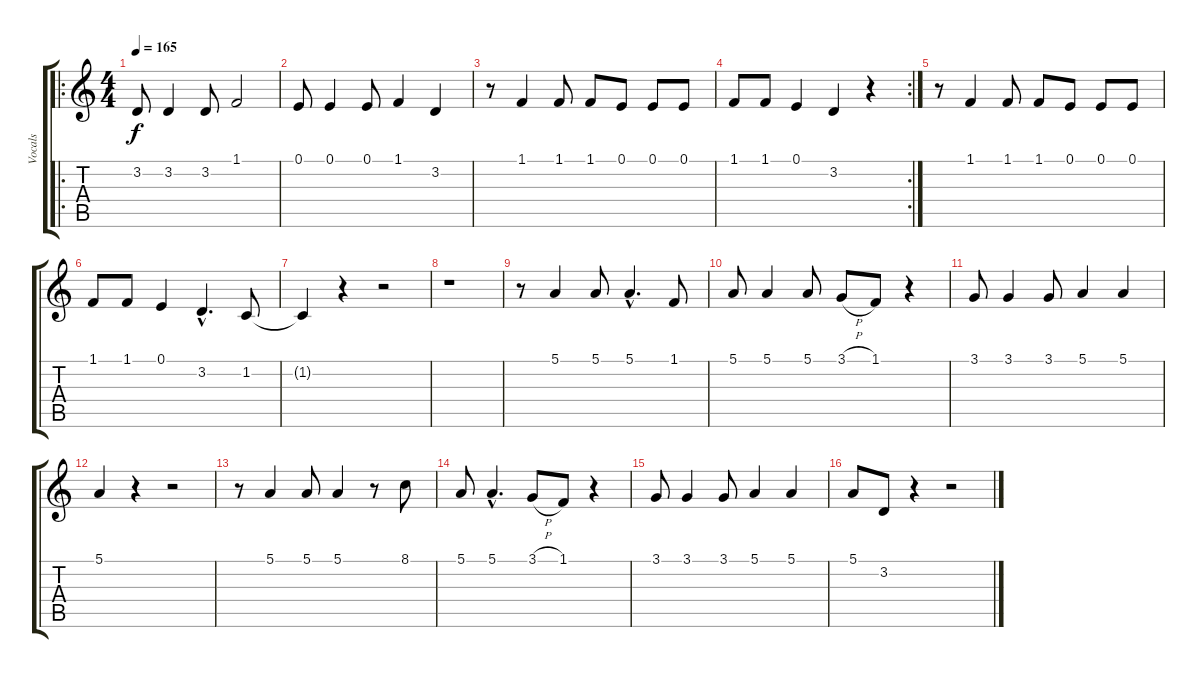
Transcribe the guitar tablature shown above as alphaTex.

\track ("Vocals" "Vocals") {instrument trumpet}
\staff {score tabs}
\tuning (E4 B3 G3 D3 A2 E2) {hide}
\ro
\ts (4 4)
\tempo 165
\clef g2
\ks c
3.2.8{dy f} 3.2.4 3.2.8 1.1.2 |
0.1.8 0.1.4 0.1.8 1.1.4 3.2.4 |
r.8 1.1.4 1.1.8 1.1.8 0.1.8 0.1.8 0.1.8 |
\rc 2
1.1.8 1.1.8 0.1.4 3.2.4 r.4 |
r.8 1.1.4 1.1.8 1.1.8 0.1.8 0.1.8 0.1.8 |
1.1.8 1.1.8 0.1.4 3.2{hac}.4{d} 1.2.8 |
1.2{t}.4 r.4 r.2 |
r.1 |
r.8 5.1.4 5.1.8 5.1{hac}.4{d} 1.1.8 |
5.1.8 5.1.4 5.1.8 3.1{h}.8 1.1.8 r.4 |
3.1.8 3.1.4 3.1.8 5.1.4 5.1.4 |
5.1.4 r.4 r.2 |
r.8 5.1.4 5.1.8 5.1.4 r.8 8.1.8 |
5.1.8 5.1{hac}.4{d} 3.1{h}.8 1.1.8 r.4 |
3.1.8 3.1.4 3.1.8 5.1.4 5.1.4 |
5.1.8 3.2.8 r.4 r.2
